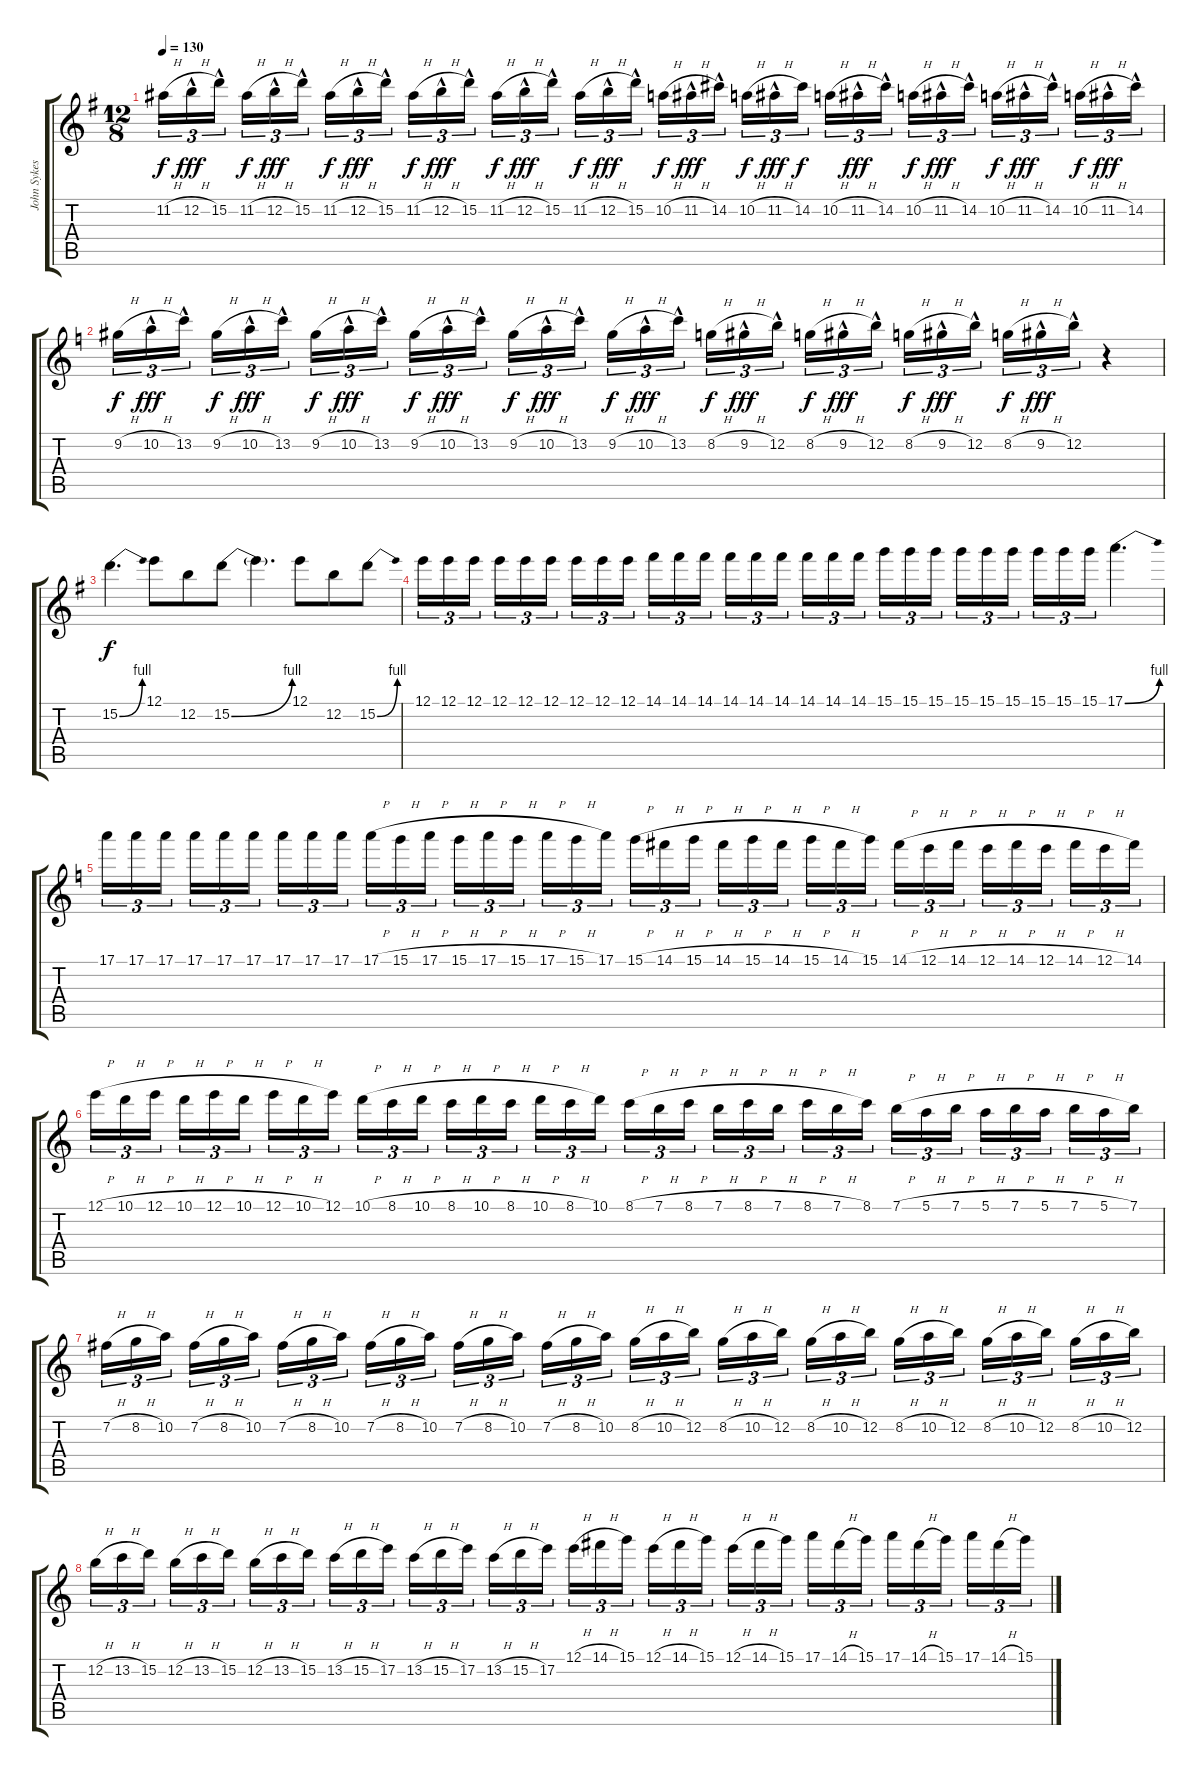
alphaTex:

\track ("John Sykes(solo)" "John Sykes") {instrument distortionguitar}
\staff {score tabs}
\tuning (E4 B3 G3 D3 A2 E2) {hide}
\ts (12 8)
\tempo 130
\clef g2
\ks g
11.2{h}.16{tu (3 2) dy f} 12.2{h hac}.16{tu (3 2) dy fff} 15.2{hac}.16{tu (3 2) beam splitsecondary} 11.2{h}.16{tu (3 2) dy f} 12.2{h hac}.16{tu (3 2) dy fff} 15.2{hac}.16{tu (3 2) beam splitsecondary} 11.2{h}.16{tu (3 2) dy f} 12.2{h hac}.16{tu (3 2) dy fff} 15.2{hac}.16{tu (3 2)} 11.2{h}.16{tu (3 2) dy f} 12.2{h hac}.16{tu (3 2) dy fff} 15.2{hac}.16{tu (3 2) beam splitsecondary} 11.2{h}.16{tu (3 2) dy f} 12.2{h hac}.16{tu (3 2) dy fff} 15.2{hac}.16{tu (3 2) beam splitsecondary} 11.2{h}.16{tu (3 2) dy f} 12.2{h hac}.16{tu (3 2) dy fff} 15.2{hac}.16{tu (3 2)} 10.2{h}.16{tu (3 2) dy f} 11.2{h hac}.16{tu (3 2) dy fff} 14.2{hac}.16{tu (3 2) beam splitsecondary} 10.2{h}.16{tu (3 2) dy f} 11.2{h hac}.16{tu (3 2) dy fff} 14.2.16{tu (3 2) dy f beam splitsecondary} 10.2{h}.16{tu (3 2)} 11.2{h hac}.16{tu (3 2) dy fff} 14.2{hac}.16{tu (3 2)} 10.2{h}.16{tu (3 2) dy f} 11.2{h hac}.16{tu (3 2) dy fff} 14.2{hac}.16{tu (3 2) beam splitsecondary} 10.2{h}.16{tu (3 2) dy f} 11.2{h hac}.16{tu (3 2) dy fff} 14.2{hac}.16{tu (3 2) beam splitsecondary} 10.2{h}.16{tu (3 2) dy f} 11.2{h hac}.16{tu (3 2) dy fff} 14.2{hac}.16{tu (3 2)} |
\ks c
9.2{h}.16{tu (3 2) dy f} 10.2{h hac}.16{tu (3 2) dy fff} 13.2{hac}.16{tu (3 2) beam splitsecondary} 9.2{h}.16{tu (3 2) dy f} 10.2{h hac}.16{tu (3 2) dy fff} 13.2{hac}.16{tu (3 2) beam splitsecondary} 9.2{h}.16{tu (3 2) dy f} 10.2{h hac}.16{tu (3 2) dy fff} 13.2{hac}.16{tu (3 2)} 9.2{h}.16{tu (3 2) dy f} 10.2{h hac}.16{tu (3 2) dy fff} 13.2{hac}.16{tu (3 2) beam splitsecondary} 9.2{h}.16{tu (3 2) dy f} 10.2{h hac}.16{tu (3 2) dy fff} 13.2{hac}.16{tu (3 2) beam splitsecondary} 9.2{h}.16{tu (3 2) dy f} 10.2{h hac}.16{tu (3 2) dy fff} 13.2{hac}.16{tu (3 2)} 8.2{h}.16{tu (3 2) dy f} 9.2{h hac}.16{tu (3 2) dy fff} 12.2{hac}.16{tu (3 2) beam splitsecondary} 8.2{h}.16{tu (3 2) dy f} 9.2{h hac}.16{tu (3 2) dy fff} 12.2{hac}.16{tu (3 2) beam splitsecondary} 8.2{h}.16{tu (3 2) dy f} 9.2{h hac}.16{tu (3 2) dy fff} 12.2{hac}.16{tu (3 2)} 8.2{h}.16{tu (3 2) dy f} 9.2{h hac}.16{tu (3 2) dy fff} 12.2{hac}.16{tu (3 2)} r.4 |
\ks g
15.2{be (bend 0 0 60 4)}.4{d dy f} 12.1.8 12.2.8 15.2{be (bend 0 0 60 4)}.8 15.2{t}.4{d} 12.1.8 12.2.8 15.2{be (bend 0 0 60 4)}.8 |
12.1.16{tu (3 2)} 12.1.16{tu (3 2)} 12.1.16{tu (3 2) beam splitsecondary} 12.1.16{tu (3 2)} 12.1.16{tu (3 2)} 12.1.16{tu (3 2) beam splitsecondary} 12.1.16{tu (3 2)} 12.1.16{tu (3 2)} 12.1.16{tu (3 2)} 14.1.16{tu (3 2)} 14.1.16{tu (3 2)} 14.1.16{tu (3 2) beam splitsecondary} 14.1.16{tu (3 2)} 14.1.16{tu (3 2)} 14.1.16{tu (3 2) beam splitsecondary} 14.1.16{tu (3 2)} 14.1.16{tu (3 2)} 14.1.16{tu (3 2)} 15.1.16{tu (3 2)} 15.1.16{tu (3 2)} 15.1.16{tu (3 2) beam splitsecondary} 15.1.16{tu (3 2)} 15.1.16{tu (3 2)} 15.1.16{tu (3 2) beam splitsecondary} 15.1.16{tu (3 2)} 15.1.16{tu (3 2)} 15.1.16{tu (3 2)} 17.1{be (bend 0 0 60 4)}.4{d} |
\ks c
17.1.16{tu (3 2)} 17.1.16{tu (3 2)} 17.1.16{tu (3 2) beam splitsecondary} 17.1.16{tu (3 2)} 17.1.16{tu (3 2)} 17.1.16{tu (3 2) beam splitsecondary} 17.1.16{tu (3 2)} 17.1.16{tu (3 2)} 17.1.16{tu (3 2)} 17.1{h}.16{tu (3 2)} 15.1{h}.16{tu (3 2)} 17.1{h}.16{tu (3 2) beam splitsecondary} 15.1{h}.16{tu (3 2)} 17.1{h}.16{tu (3 2)} 15.1{h}.16{tu (3 2) beam splitsecondary} 17.1{h}.16{tu (3 2)} 15.1{h}.16{tu (3 2)} 17.1.16{tu (3 2)} 15.1{h}.16{tu (3 2)} 14.1{h}.16{tu (3 2)} 15.1{h}.16{tu (3 2) beam splitsecondary} 14.1{h}.16{tu (3 2)} 15.1{h}.16{tu (3 2)} 14.1{h}.16{tu (3 2) beam splitsecondary} 15.1{h}.16{tu (3 2)} 14.1{h}.16{tu (3 2)} 15.1.16{tu (3 2)} 14.1{h}.16{tu (3 2)} 12.1{h}.16{tu (3 2)} 14.1{h}.16{tu (3 2) beam splitsecondary} 12.1{h}.16{tu (3 2)} 14.1{h}.16{tu (3 2)} 12.1{h}.16{tu (3 2) beam splitsecondary} 14.1{h}.16{tu (3 2)} 12.1{h}.16{tu (3 2)} 14.1.16{tu (3 2)} |
12.1{h}.16{tu (3 2)} 10.1{h}.16{tu (3 2)} 12.1{h}.16{tu (3 2) beam splitsecondary} 10.1{h}.16{tu (3 2)} 12.1{h}.16{tu (3 2)} 10.1{h}.16{tu (3 2) beam splitsecondary} 12.1{h}.16{tu (3 2)} 10.1{h}.16{tu (3 2)} 12.1.16{tu (3 2)} 10.1{h}.16{tu (3 2)} 8.1{h}.16{tu (3 2)} 10.1{h}.16{tu (3 2) beam splitsecondary} 8.1{h}.16{tu (3 2)} 10.1{h}.16{tu (3 2)} 8.1{h}.16{tu (3 2) beam splitsecondary} 10.1{h}.16{tu (3 2)} 8.1{h}.16{tu (3 2)} 10.1.16{tu (3 2)} 8.1{h}.16{tu (3 2)} 7.1{h}.16{tu (3 2)} 8.1{h}.16{tu (3 2) beam splitsecondary} 7.1{h}.16{tu (3 2)} 8.1{h}.16{tu (3 2)} 7.1{h}.16{tu (3 2) beam splitsecondary} 8.1{h}.16{tu (3 2)} 7.1{h}.16{tu (3 2)} 8.1.16{tu (3 2)} 7.1{h}.16{tu (3 2)} 5.1{h}.16{tu (3 2)} 7.1{h}.16{tu (3 2) beam splitsecondary} 5.1{h}.16{tu (3 2)} 7.1{h}.16{tu (3 2)} 5.1{h}.16{tu (3 2) beam splitsecondary} 7.1{h}.16{tu (3 2)} 5.1{h}.16{tu (3 2)} 7.1.16{tu (3 2)} |
7.2{h}.16{tu (3 2)} 8.2{h}.16{tu (3 2)} 10.2.16{tu (3 2) beam splitsecondary} 7.2{h}.16{tu (3 2)} 8.2{h}.16{tu (3 2)} 10.2.16{tu (3 2) beam splitsecondary} 7.2{h}.16{tu (3 2)} 8.2{h}.16{tu (3 2)} 10.2.16{tu (3 2)} 7.2{h}.16{tu (3 2)} 8.2{h}.16{tu (3 2)} 10.2.16{tu (3 2) beam splitsecondary} 7.2{h}.16{tu (3 2)} 8.2{h}.16{tu (3 2)} 10.2.16{tu (3 2) beam splitsecondary} 7.2{h}.16{tu (3 2)} 8.2{h}.16{tu (3 2)} 10.2.16{tu (3 2)} 8.2{h}.16{tu (3 2)} 10.2{h}.16{tu (3 2)} 12.2.16{tu (3 2) beam splitsecondary} 8.2{h}.16{tu (3 2)} 10.2{h}.16{tu (3 2)} 12.2.16{tu (3 2) beam splitsecondary} 8.2{h}.16{tu (3 2)} 10.2{h}.16{tu (3 2)} 12.2.16{tu (3 2)} 8.2{h}.16{tu (3 2)} 10.2{h}.16{tu (3 2)} 12.2.16{tu (3 2) beam splitsecondary} 8.2{h}.16{tu (3 2)} 10.2{h}.16{tu (3 2)} 12.2.16{tu (3 2) beam splitsecondary} 8.2{h}.16{tu (3 2)} 10.2{h}.16{tu (3 2)} 12.2.16{tu (3 2)} |
12.2{h}.16{tu (3 2)} 13.2{h}.16{tu (3 2)} 15.2.16{tu (3 2) beam splitsecondary} 12.2{h}.16{tu (3 2)} 13.2{h}.16{tu (3 2)} 15.2.16{tu (3 2) beam splitsecondary} 12.2{h}.16{tu (3 2)} 13.2{h}.16{tu (3 2)} 15.2.16{tu (3 2)} 13.2{h}.16{tu (3 2)} 15.2{h}.16{tu (3 2)} 17.2.16{tu (3 2) beam splitsecondary} 13.2{h}.16{tu (3 2)} 15.2{h}.16{tu (3 2)} 17.2.16{tu (3 2) beam splitsecondary} 13.2{h}.16{tu (3 2)} 15.2{h}.16{tu (3 2)} 17.2.16{tu (3 2)} 12.1{h}.16{tu (3 2)} 14.1{h}.16{tu (3 2)} 15.1.16{tu (3 2) beam splitsecondary} 12.1{h}.16{tu (3 2)} 14.1{h}.16{tu (3 2)} 15.1.16{tu (3 2) beam splitsecondary} 12.1{h}.16{tu (3 2)} 14.1{h}.16{tu (3 2)} 15.1.16{tu (3 2)} 17.1.16{tu (3 2)} 14.1{h}.16{tu (3 2)} 15.1.16{tu (3 2) beam splitsecondary} 17.1.16{tu (3 2)} 14.1{h}.16{tu (3 2)} 15.1.16{tu (3 2) beam splitsecondary} 17.1.16{tu (3 2)} 14.1{h}.16{tu (3 2)} 15.1.16{tu (3 2)}
